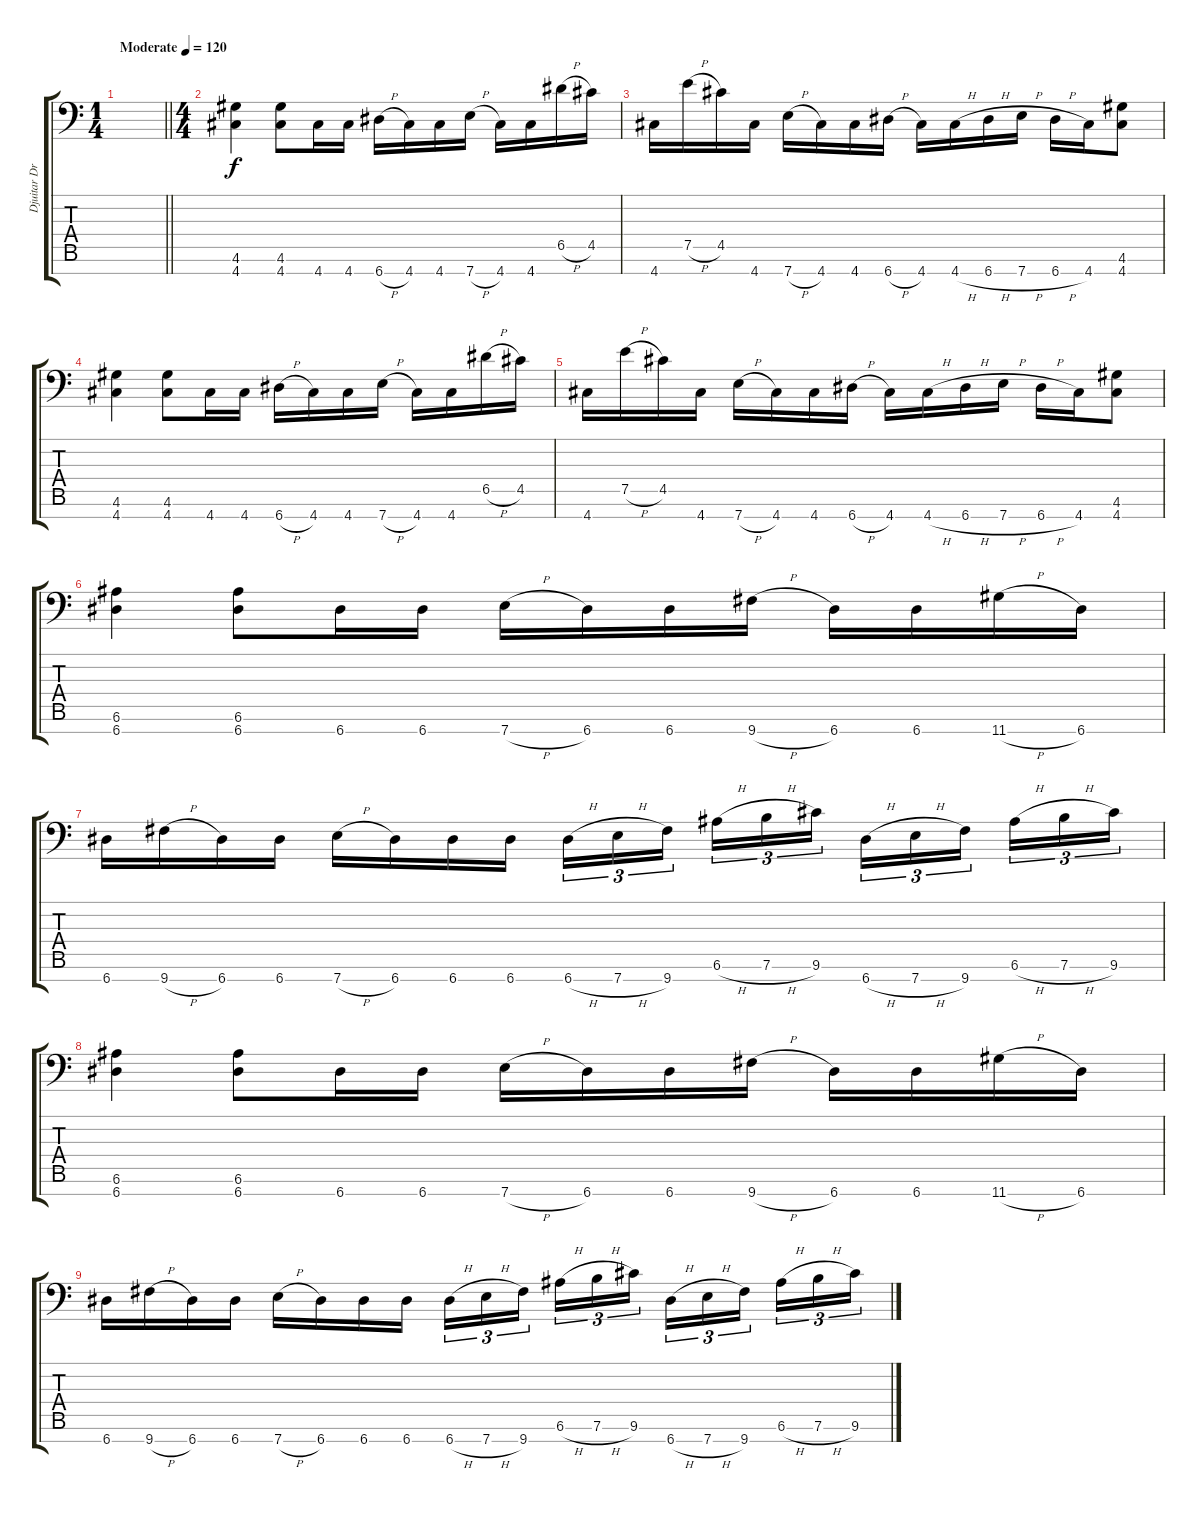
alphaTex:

\track ("Djuitar Dropped A" "Djuitar Dr") {instrument distortionguitar}
\staff {score tabs}
\tuning (E4 B3 G3 D3 A2 E2 A1) {hide}
\ts (1 4)
\tempo (120 "Moderate")
\clef f4
\barLineRight lightlight
\ks c
|
\ts (4 4)
(4.6 4.7).4 (4.6 4.7).8 4.7.16 4.7.16 6.7{h}.16 4.7.16 4.7.16 7.7{h}.16 4.7.16 4.7.16 6.5{h}.16 4.5.16 |
4.7.16 7.5{h}.16 4.5.16 4.7.16 7.7{h}.16 4.7.16 4.7.16 6.7{h}.16 4.7.16 4.7{h}.16 6.7{h}.16 7.7{h}.16 6.7{h}.16 4.7.16 (4.6 4.7).8 |
(4.6 4.7).4 (4.6 4.7).8 4.7.16 4.7.16 6.7{h}.16 4.7.16 4.7.16 7.7{h}.16 4.7.16 4.7.16 6.5{h}.16 4.5.16 |
4.7.16 7.5{h}.16 4.5.16 4.7.16 7.7{h}.16 4.7.16 4.7.16 6.7{h}.16 4.7.16 4.7{h}.16 6.7{h}.16 7.7{h}.16 6.7{h}.16 4.7.16 (4.6 4.7).8 |
(6.6 6.7).4 (6.6 6.7).8 6.7.16 6.7.16 7.7{h}.16 6.7.16 6.7.16 9.7{h}.16 6.7.16 6.7.16 11.7{h}.16 6.7.16 |
6.7.16 9.7{h}.16 6.7.16 6.7.16 7.7{h}.16 6.7.16 6.7.16 6.7.16 6.7{h}.16{tu (3 2)} 7.7{h}.16{tu (3 2)} 9.7.16{tu (3 2) beam splitsecondary} 6.6{h}.16{tu (3 2)} 7.6{h}.16{tu (3 2)} 9.6.16{tu (3 2)} 6.7{h}.16{tu (3 2)} 7.7{h}.16{tu (3 2)} 9.7.16{tu (3 2) beam splitsecondary} 6.6{h}.16{tu (3 2)} 7.6{h}.16{tu (3 2)} 9.6.16{tu (3 2)} |
(6.6 6.7).4 (6.6 6.7).8 6.7.16 6.7.16 7.7{h}.16 6.7.16 6.7.16 9.7{h}.16 6.7.16 6.7.16 11.7{h}.16 6.7.16 |
6.7.16 9.7{h}.16 6.7.16 6.7.16 7.7{h}.16 6.7.16 6.7.16 6.7.16 6.7{h}.16{tu (3 2)} 7.7{h}.16{tu (3 2)} 9.7.16{tu (3 2) beam splitsecondary} 6.6{h}.16{tu (3 2)} 7.6{h}.16{tu (3 2)} 9.6.16{tu (3 2)} 6.7{h}.16{tu (3 2)} 7.7{h}.16{tu (3 2)} 9.7.16{tu (3 2) beam splitsecondary} 6.6{h}.16{tu (3 2)} 7.6{h}.16{tu (3 2)} 9.6.16{tu (3 2)}
